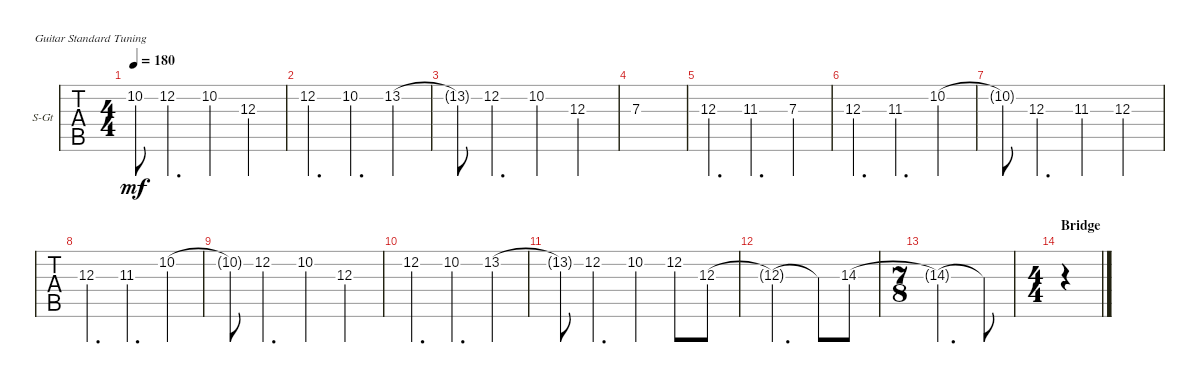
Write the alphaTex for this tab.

\defaultSystemsLayout 4
\bracketExtendMode groupsimilarinstruments
\multiBarRest
\firstSystemTrackNameOrientation horizontal
\otherSystemsTrackNameOrientation horizontal
\track ("Vocals" "S-Gt") {instrument acousticguitarsteel}
\staff {tabs}
\tuning (E4 B3 G3 D3 A2 E2)
\ts (4 4)
\tempo 180
\clef g2
\ks c
10.2{t}.8{dy mf} 12.2.4{d} 10.2.4 12.3.4 |
12.2.4{d} 10.2.4{d} 13.2.4 |
13.2{t}.8 12.2.4{d} 10.2.4 12.3.4 |
7.3.1 |
12.3.4{d} 11.3.4{d} 7.3.4 |
12.3.4{d} 11.3.4{d} 10.2.4 |
10.2{t}.8 12.3.4{d} 11.3.4 12.3.4 |
12.3.4{d} 11.3.4{d} 10.2.4 |
10.2{t}.8 12.2.4{d} 10.2.4 12.3.4 |
12.2.4{d} 10.2.4{d} 13.2.4 |
13.2{t}.8 12.2.4{d} 10.2.4 12.2.8 12.3.8 |
12.3{t}.2{d} 12.3{t}.8 14.3.8 |
\ts (7 8)
14.3{t}.2{d} 14.3{t}.8 |
\ts (4 4)
\section ("" "Bridge")
